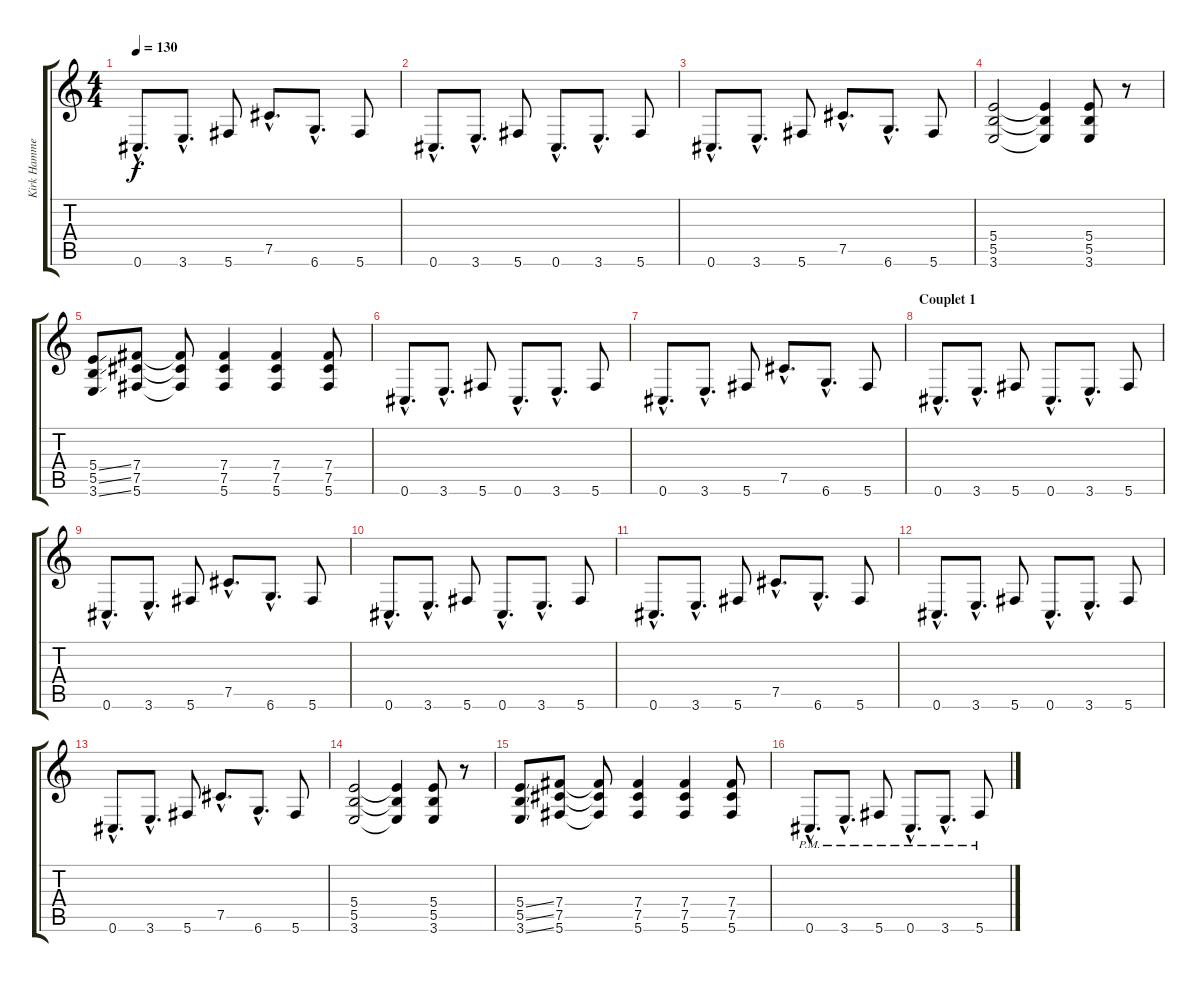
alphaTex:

\track ("Kirk Hammet" "Kirk Hamme") {instrument distortionguitar}
\staff {score tabs}
\tuning (Db4 Ab3 E3 B2 Gb2 Db2) {hide}
\ts (4 4)
\tempo 130
\clef g2
\ks c
0.6{hac}.8{d dy f} 3.6{hac}.8{d} 5.6.8 7.5{hac}.8{d} 6.6{hac}.8{d} 5.6.8 |
0.6{hac}.8{d} 3.6{hac}.8{d} 5.6.8 0.6{hac}.8{d} 3.6{hac}.8{d} 5.6.8 |
0.6{hac}.8{d} 3.6{hac}.8{d} 5.6.8 7.5{hac}.8{d} 6.6{hac}.8{d} 5.6.8 |
(5.4 5.5 3.6).2 (5.4{t} 5.5{t} 3.6{t}).4 (5.4 5.5 3.6).8 r.8 |
(5.4{ss} 5.5{ss} 3.6{ss}).8 (7.4 7.5 5.6).8 (7.4{t} 7.5{t} 5.6{t}).8 (7.4 7.5 5.6).4 (7.4 7.5 5.6).4 (7.4 7.5 5.6).8 |
0.6{hac}.8{d} 3.6{hac}.8{d} 5.6.8 0.6{hac}.8{d} 3.6{hac}.8{d} 5.6.8 |
0.6{hac}.8{d} 3.6{hac}.8{d} 5.6.8 7.5{hac}.8{d} 6.6{hac}.8{d} 5.6.8 |
\section ("" "Couplet 1")
0.6{hac}.8{d} 3.6{hac}.8{d} 5.6.8 0.6{hac}.8{d} 3.6{hac}.8{d} 5.6.8 |
0.6{hac}.8{d} 3.6{hac}.8{d} 5.6.8 7.5{hac}.8{d} 6.6{hac}.8{d} 5.6.8 |
0.6{hac}.8{d} 3.6{hac}.8{d} 5.6.8 0.6{hac}.8{d} 3.6{hac}.8{d} 5.6.8 |
0.6{hac}.8{d} 3.6{hac}.8{d} 5.6.8 7.5{hac}.8{d} 6.6{hac}.8{d} 5.6.8 |
0.6{hac}.8{d} 3.6{hac}.8{d} 5.6.8 0.6{hac}.8{d} 3.6{hac}.8{d} 5.6.8 |
0.6{hac}.8{d} 3.6{hac}.8{d} 5.6.8 7.5{hac}.8{d} 6.6{hac}.8{d} 5.6.8 |
(5.4 5.5 3.6).2 (5.4{t} 5.5{t} 3.6{t}).4 (5.4 5.5 3.6).8 r.8 |
(5.4{ss} 5.5{ss} 3.6{ss}).8 (7.4 7.5 5.6).8 (7.4{t} 7.5{t} 5.6{t}).8 (7.4 7.5 5.6).4 (7.4 7.5 5.6).4 (7.4 7.5 5.6).8 |
0.6{hac pm}.8{d} 3.6{hac pm}.8{d} 5.6{pm}.8 0.6{hac pm}.8{d} 3.6{hac pm}.8{d} 5.6{pm}.8
